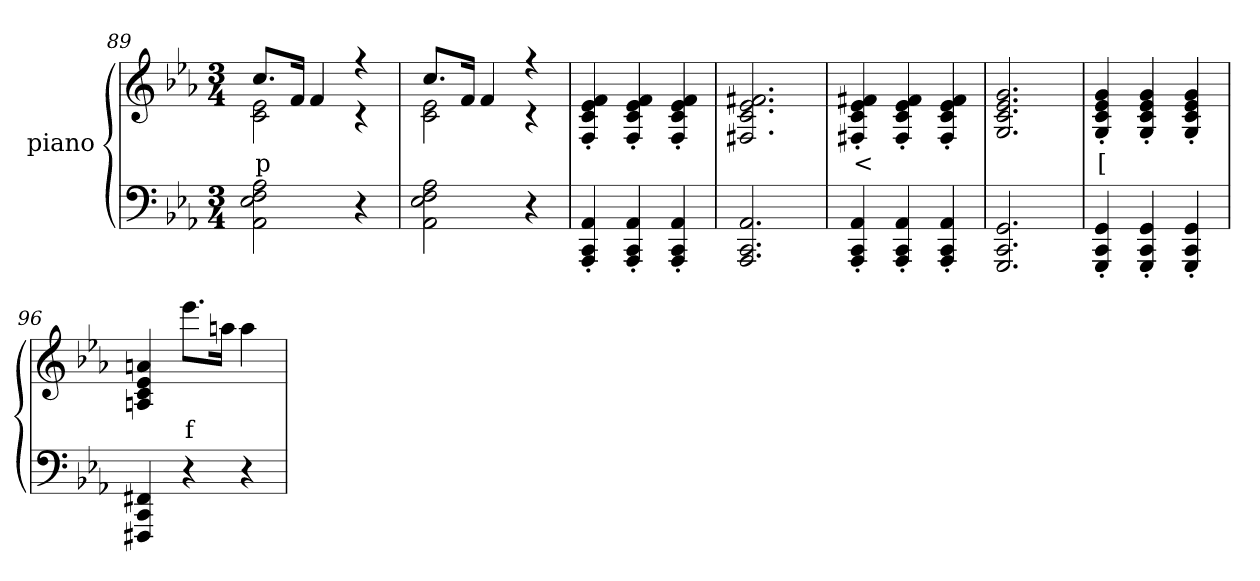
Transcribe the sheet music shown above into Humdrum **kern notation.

**kern	**kern	**text
*part2	*part1	*part1
*staff2	*staff1	*staff1
*	*I"piano	*
*clefF4	*clefG2	*
*k[b-e-a-]	*k[b-e-a-]	*
*E-:	*E-:	*
*M3/4	*M3/4	*
=89	=89	=89
*	*^	*
2AA- 2E- 2F 2A-	8.ccL	2c 2e-	p
.	16fJk	.	.
.	4f	.	.
4r	4r	4r	.
=90	=90	=90	=90
2AA- 2E- 2F 2A-	8.ccL	2c 2e-	.
.	16fJk	.	.
.	4f	.	.
4r	4r	4r	.
*	*v	*v	*
=91	=91	=91
4AAA-'> 4CC'> 4AA-'>	4F'> 4c'> 4e-'> 4f'>	.
4AAA-'> 4CC'> 4AA-'>	4F'> 4c'> 4e-'> 4f'>	.
4AAA-'> 4CC'> 4AA-'>	4F'> 4c'> 4e-'> 4f'>	.
=92	=92	=92
2.AAA- 2.CC 2.AA-	2.F#X 2.c 2.e- 2.f#X	.
=93	=93	=93
4AAA-'> 4CC'> 4AA-'>	4F#X'> 4c'> 4e-'> 4f#X'>	<
4AAA-'> 4CC'> 4AA-'>	4F#'> 4c'> 4e-'> 4f#'>	.
4AAA-'> 4CC'> 4AA-'>	4F#'> 4c'> 4e-'> 4f#'>	.
=94	=94	=94
2.GGG 2.CC 2.GG	2.G 2.c 2.e- 2.g	.
=95	=95	=95
4GGG'> 4CC'> 4GG'>	4G'> 4c'> 4e-'> 4g'>	[
4GGG'> 4CC'> 4GG'>	4G'> 4c'> 4e-'> 4g'>	.
4GGG'> 4CC'> 4GG'>	4G'> 4c'> 4e-'> 4g'>	.
=96	=96	=96
4FFF#X 4CC 4FF#X	4An 4c 4e- 4an	.
4r	8.eee-L	f
.	16aanJk	.
4r	4aa	.
=	=	=
*-	*-	*-
